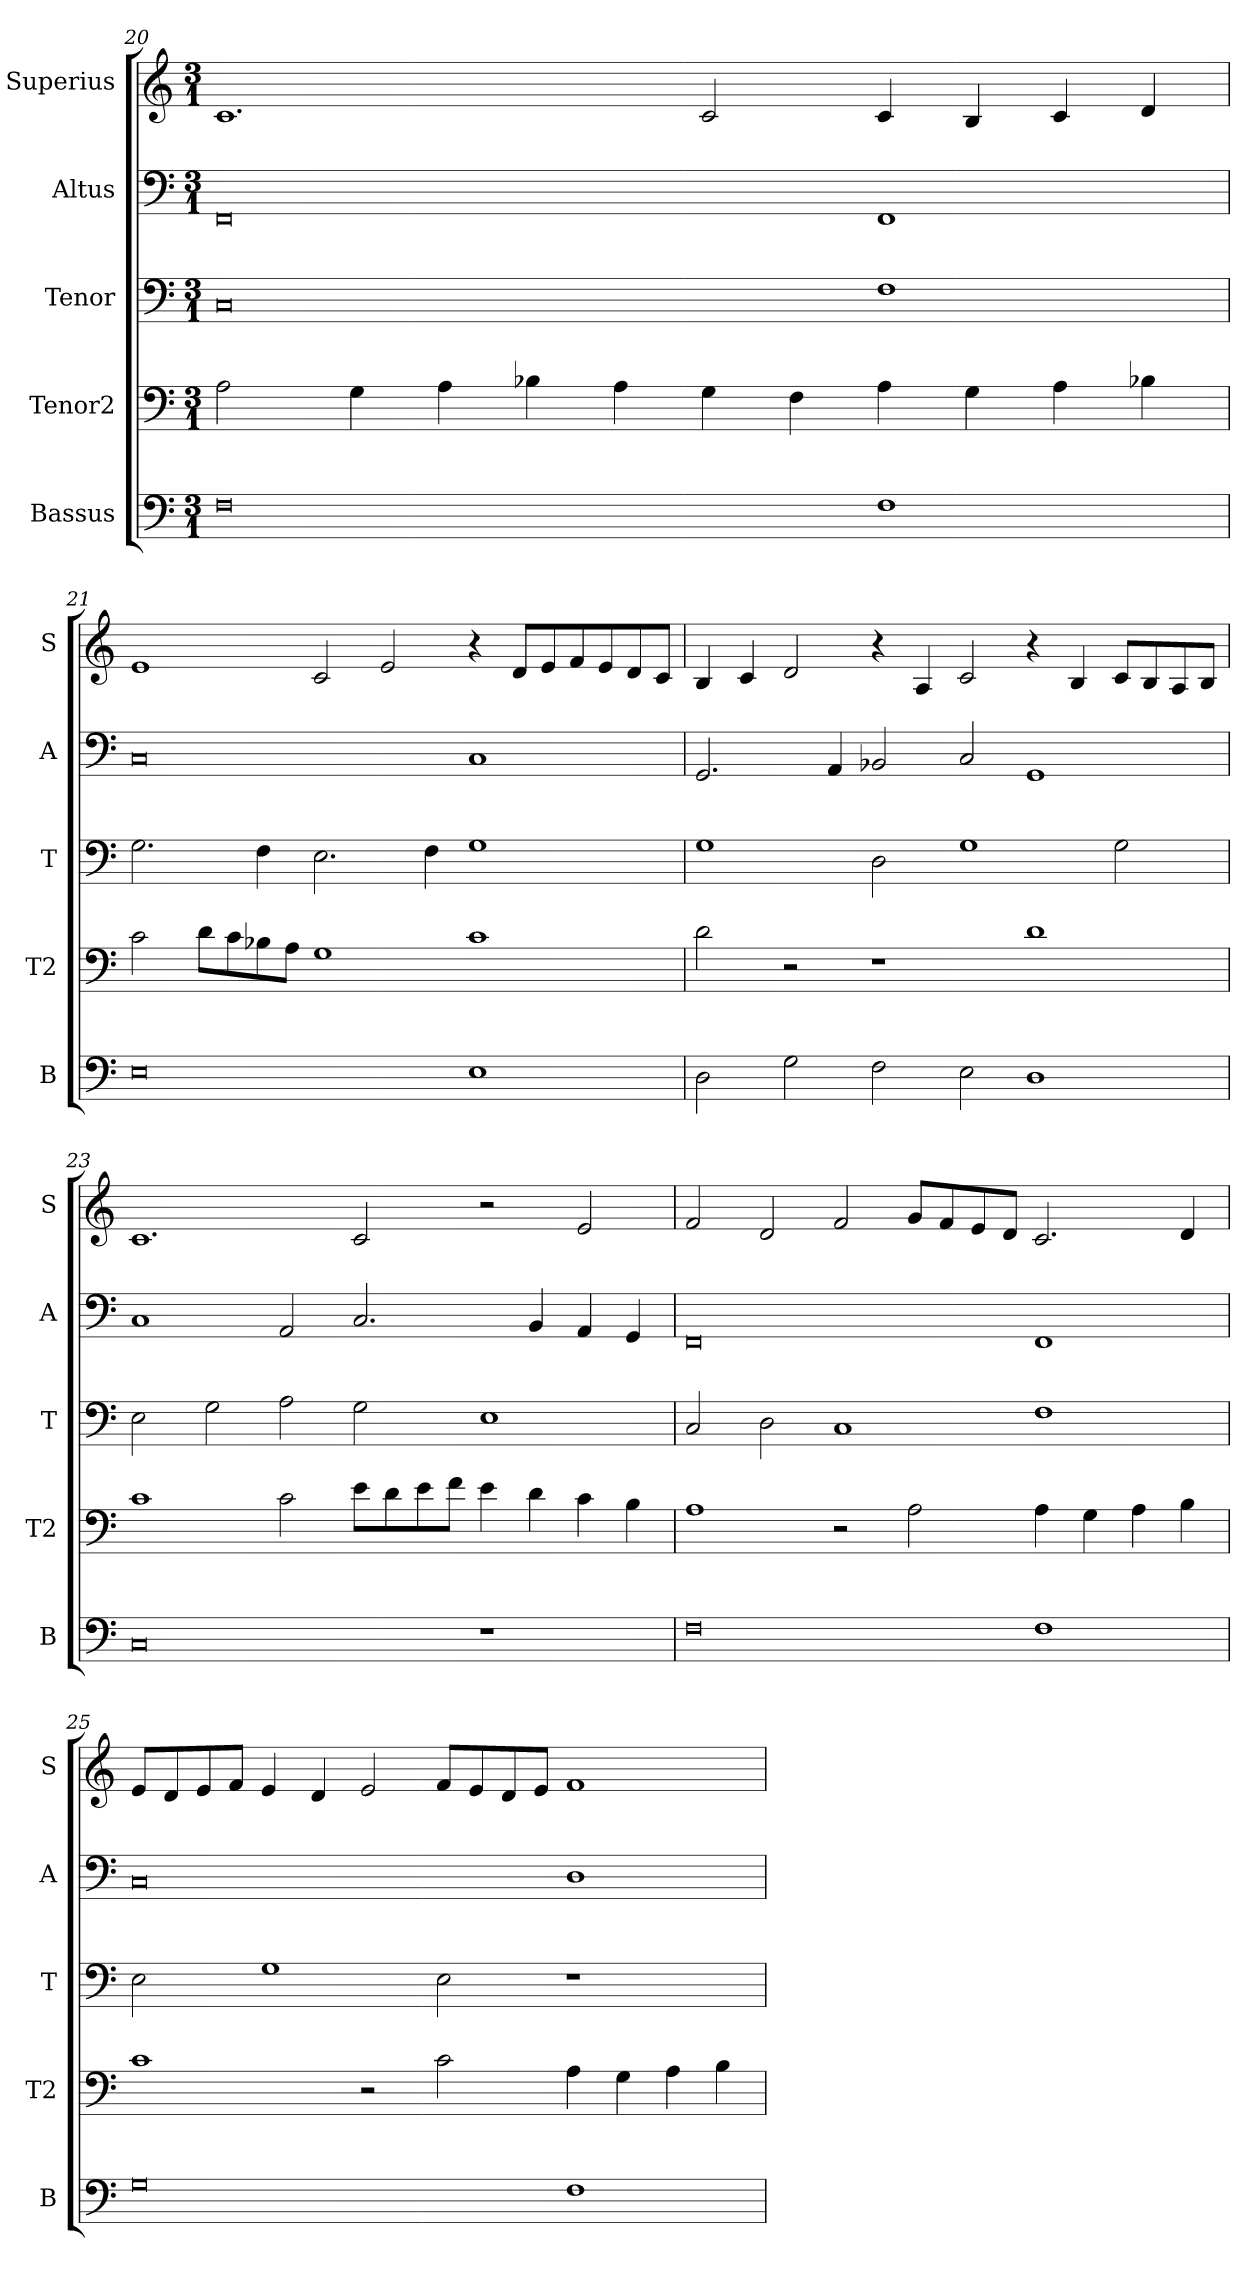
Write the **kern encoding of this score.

**kern	**kern	**kern	**kern	**kern
*part5	*part4	*part3	*part2	*part1
*staff5	*staff4	*staff3	*staff2	*staff1
*I"Bassus	*I"Tenor2	*I"Tenor	*I"Altus	*I"Superius
*I'B	*I'T2	*I'T	*I'A	*I'S
*clefF4	*clefF4	*clefF4	*clefF4	*clefG2
*k[]	*k[]	*k[]	*k[]	*k[]
*a:	*a:	*a:	*a:	*a:
*M3/1	*M3/1	*M3/1	*M3/1	*M3/1
=20	=20	=20	=20	=20
0F	2A	0C	0FF	1.c
.	4G	.	.	.
.	4A	.	.	.
.	4B-X	.	.	.
.	4A	.	.	.
.	4G	.	.	2c
.	4F	.	.	.
1F	4A	1F	1FF	4c
.	4G	.	.	4B
.	4A	.	.	4c
.	4B-X	.	.	4d
=21	=21	=21	=21	=21
0E	2c	2.G	0C	1e
.	8dL	.	.	.
.	8c	.	.	.
.	8B-X	4F	.	.
.	8AJ	.	.	.
.	1G	2.E	.	2c
.	.	.	.	2e
.	.	4F	.	.
1E	1c	1G	1C	4r
.	.	.	.	8dL
.	.	.	.	8e
.	.	.	.	8f
.	.	.	.	8e
.	.	.	.	8d
.	.	.	.	8cJ
=22	=22	=22	=22	=22
2D	2d	1G	2.GG	4B
.	.	.	.	4c
2G	2r	.	.	2d
.	.	.	4AA	.
2F	1r	2D	2BB-X	4r
.	.	.	.	4A
2E	.	1G	2C	2c
1D	1d	.	1GG	4r
.	.	.	.	4B
.	.	2G	.	8cL
.	.	.	.	8B
.	.	.	.	8A
.	.	.	.	8BJ
=23	=23	=23	=23	=23
0C	1c	2E	1C	1.c
.	.	2G	.	.
.	2c	2A	2AA	.
.	8eL	2G	2.C	2c
.	8d	.	.	.
.	8e	.	.	.
.	8fJ	.	.	.
1r	4e	1E	.	2r
.	4d	.	4BB	.
.	4c	.	4AA	2e
.	4B	.	4GG	.
=24	=24	=24	=24	=24
0F	1A	2C	0FF	2f
.	.	2D	.	2d
.	2r	1C	.	2f
.	2A	.	.	8gL
.	.	.	.	8f
.	.	.	.	8e
.	.	.	.	8dJ
1F	4A	1F	1FF	2.c
.	4G	.	.	.
.	4A	.	.	.
.	4B	.	.	4d
=25	=25	=25	=25	=25
0G	1c	2E	0C	8eL
.	.	.	.	8d
.	.	.	.	8e
.	.	.	.	8fJ
.	.	1G	.	4e
.	.	.	.	4d
.	2r	.	.	2e
.	2c	2E	.	8fL
.	.	.	.	8e
.	.	.	.	8d
.	.	.	.	8eJ
1F	4A	1r	1D	1f
.	4G	.	.	.
.	4A	.	.	.
.	4B	.	.	.
=	=	=	=	=
*-	*-	*-	*-	*-
